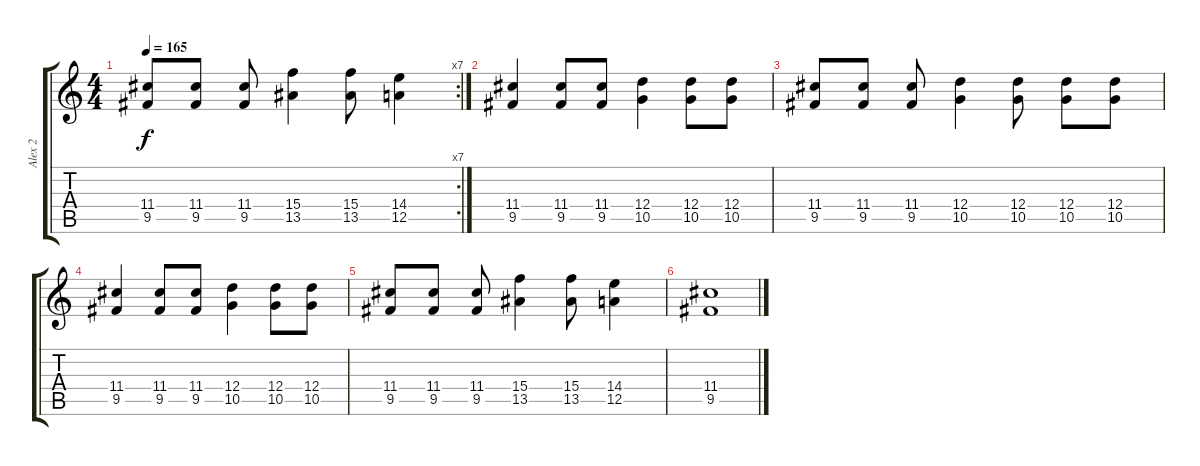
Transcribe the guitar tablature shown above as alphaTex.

\track ("Alex 2" "Alex 2") {instrument distortionguitar}
\staff {score tabs}
\tuning (E4 B3 G3 D3 A2 E2) {hide}
\rc 7
\ts (4 4)
\tempo 165
\clef g2
\ks c
(11.4 9.5).8{dy f} (11.4 9.5).8 (11.4 9.5).8 (15.4 13.5).4 (15.4 13.5).8 (14.4 12.5).4 |
(11.4 9.5).4 (11.4 9.5).8 (11.4 9.5).8 (12.4 10.5).4 (12.4 10.5).8 (12.4 10.5).8 |
(11.4 9.5).8 (11.4 9.5).8 (11.4 9.5).8 (12.4 10.5).4 (12.4 10.5).8 (12.4 10.5).8 (12.4 10.5).8 |
(11.4 9.5).4 (11.4 9.5).8 (11.4 9.5).8 (12.4 10.5).4 (12.4 10.5).8 (12.4 10.5).8 |
(11.4 9.5).8 (11.4 9.5).8 (11.4 9.5).8 (15.4 13.5).4 (15.4 13.5).8 (14.4 12.5).4 |
(11.4 9.5).1
